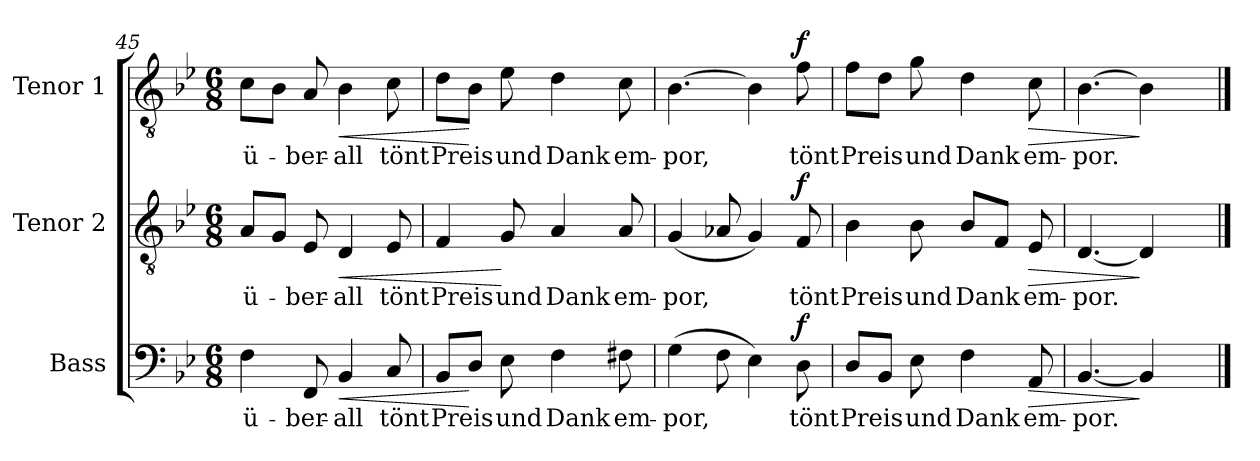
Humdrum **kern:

**kern	**text	**dynam	**kern	**text	**dynam	**kern	**text	**dynam
*part3	*part3	*part3	*part2	*part2	*part2	*part1	*part1	*part1
*staff3	*staff3	*staff3	*staff2	*staff2	*staff2	*staff1	*staff1	*staff1
*I"Bass	*	*	*I"Tenor 2	*	*	*I"Tenor 1	*	*
!!LO:LB:g=z
*clefF4	*	*	*clefGv2	*	*	*clefGv2	*	*
*k[b-e-]	*	*	*k[b-e-]	*	*	*k[b-e-]	*	*
*B-:	*	*	*B-:	*	*	*B-:	*	*
*M6/8	*	*	*M6/8	*	*	*M6/8	*	*
=45	=45	=45	=45	=45	=45	=45	=45	=45
!	!LO:LY:b	!	!	!LO:LY:b	!	!	!LO:LY:b	!
4F\	-ü-	.	8A/L	-ü-	.	8c\L	-ü-	.
.	.	.	8G/J	.	.	8B-\J	.	.
!	!LO:LY:b	!	!	!LO:LY:b	!	!	!LO:LY:b	!
8FF/	-ber-	.	8E-/	-ber-	.	8A/	-ber-	.
!	!LO:LY:b	!LO:HP:b	!	!LO:LY:b	!LO:HP:b	!	!LO:LY:b	!LO:HP:b
4BB-/	-all	<	4D/	-all	<	4B-\	-all	<
!	!LO:LY:b	!	!	!LO:LY:b	!	!	!LO:LY:b	!
8C/	tönt	.	8E-/	tönt	.	8c\	tönt	.
=46	=46	=46	=46	=46	=46	=46	=46	=46
!	!LO:LY:b	!	!	!LO:LY:b	!	!	!LO:LY:b	!
8BB-/L	Preis	.	4F/	Preis	.	8d\L	Preis	.
8D/J	.	[	.	.	.	8B-\J	.	[
!	!LO:LY:b	!	!	!LO:LY:b	!	!	!LO:LY:b	!
8E-\	und	.	8G/	und	[	8e-\	und	.
!	!LO:LY:b	!	!	!LO:LY:b	!	!	!LO:LY:b	!
4F\	Dank	.	4A/	Dank	.	4d\	Dank	.
!	!LO:LY:b	!	!	!LO:LY:b	!	!	!LO:LY:b	!
8F#X\	em-	.	8A/	em-	.	8c\	em-	.
=47	=47	=47	=47	=47	=47	=47	=47	=47
!	!LO:LY:b	!	!	!LO:LY:b	!	!	!LO:LY:b	!
(>4G\	-por,	.	(<4G/	-por,	.	[4.B-\	-por,	.
8F\	.	.	8A-X/	.	.	.	.	.
4E-\)	.	.	4G/)	.	.	4B-\]	.	.
!	!LO:LY:b	!LO:DY:a	!	!LO:LY:b	!LO:DY:a	!	!LO:LY:b	!LO:DY:a
8D\	tönt	f	8F/	tönt	f	8f\	tönt	f
=48	=48	=48	=48	=48	=48	=48	=48	=48
!	!LO:LY:b	!	!	!LO:LY:b	!	!	!LO:LY:b	!
8D/L	Preis	.	4B-\	Preis	.	8f\L	Preis	.
8BB-/J	.	.	.	.	.	8d\J	.	.
!	!LO:LY:b	!	!	!LO:LY:b	!	!	!LO:LY:b	!
8E-\	und	.	8B-\	und	.	8g\	und	.
!	!LO:LY:b	!	!	!LO:LY:b	!	!	!LO:LY:b	!
4F\	Dank	.	8B-/L	Dank	.	4d\	Dank	.
.	.	.	8F/J	.	.	.	.	.
!	!LO:LY:b	!LO:HP:b	!	!LO:LY:b	!LO:HP:b	!	!LO:LY:b	!LO:HP:b
8AA/	em-	>	8E-/	em-	>	8c\	em-	>
=49	=49	=49	=49	=49	=49	=49	=49	=49
!	!LO:LY:b	!	!	!LO:LY:b	!	!	!LO:LY:b	!
[4.BB-/	-por.	.	[4.D/	-por.	.	[4.B-\	-por.	.
4BB-/]	.	]	4D/]	.	]	4B-\]	.	]
8ryy	.	.	8ryy	.	.	8ryy	.	.
==	==	==	==	==	==	==	==	==
*-	*-	*-	*-	*-	*-	*-	*-	*-
